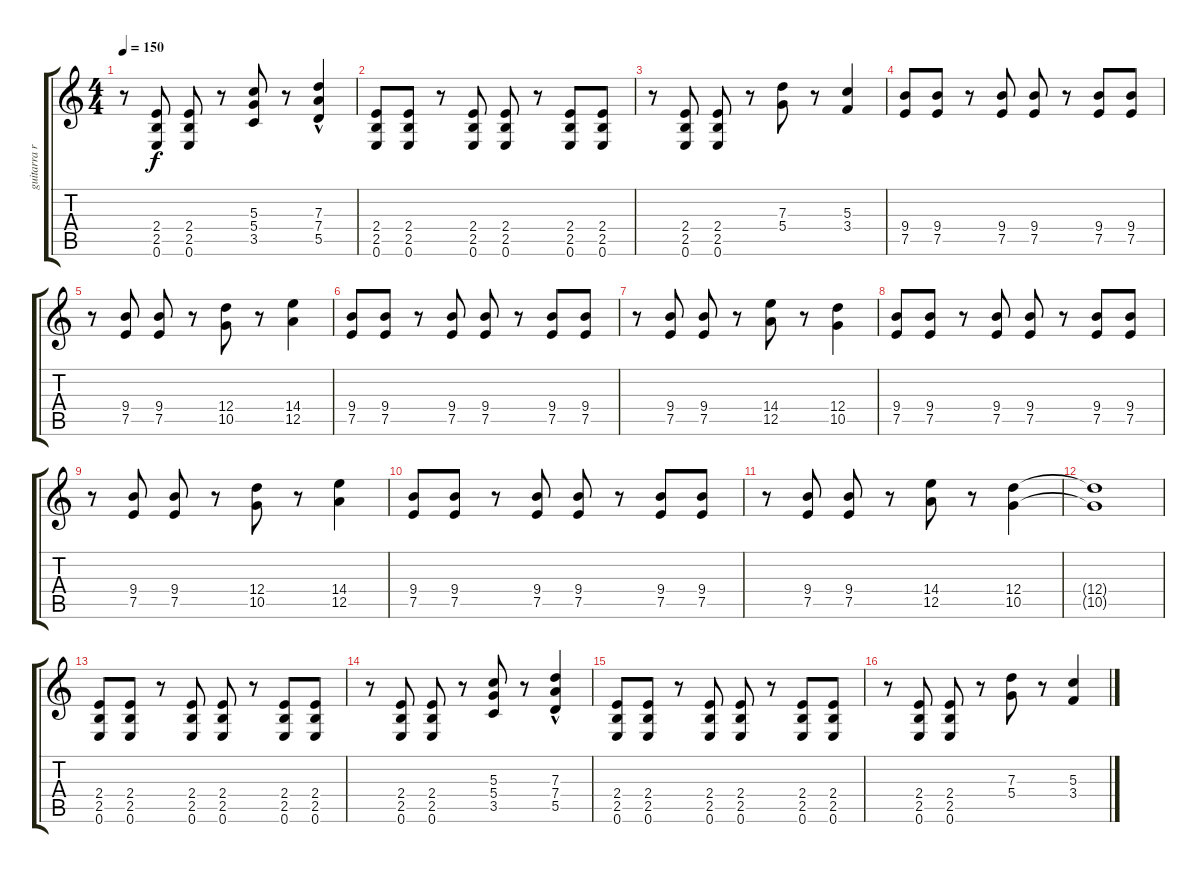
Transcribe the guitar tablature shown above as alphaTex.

\track ("guitarra reef" "guitarra r") {instrument distortionguitar}
\staff {score tabs}
\tuning (E4 B3 G3 D3 A2 E2) {hide}
\ts (4 4)
\tempo 150
\clef g2
\ks c
r.8{dy f} (2.4 2.5 0.6).8 (2.4 2.5 0.6).8 r.8 (5.3 5.4 3.5).8 r.8 (7.3{hac} 7.4 5.5).4 |
(2.4 2.5 0.6).8 (2.4 2.5 0.6).8 r.8 (2.4 2.5 0.6).8 (2.4 2.5 0.6).8 r.8 (2.4 2.5 0.6).8 (2.4 2.5 0.6).8 |
r.8 (2.4 2.5 0.6).8 (2.4 2.5 0.6).8 r.8 (7.3 5.4).8 r.8 (5.3 3.4).4 |
(9.4 7.5).8{balance 16} (9.4 7.5).8 r.8 (9.4 7.5).8 (9.4 7.5).8 r.8 (9.4 7.5).8 (9.4 7.5).8 |
r.8 (9.4 7.5).8 (9.4 7.5).8 r.8 (12.4 10.5).8 r.8 (14.4 12.5).4 |
(9.4 7.5).8{balance 0} (9.4 7.5).8 r.8 (9.4 7.5).8 (9.4 7.5).8 r.8 (9.4 7.5).8 (9.4 7.5).8 |
r.8 (9.4 7.5).8 (9.4 7.5).8 r.8 (14.4 12.5).8 r.8 (12.4 10.5).4 |
(9.4 7.5).8{balance 0} (9.4 7.5).8 r.8 (9.4 7.5).8 (9.4 7.5).8 r.8 (9.4 7.5).8 (9.4 7.5).8 |
r.8 (9.4 7.5).8 (9.4 7.5).8 r.8 (12.4 10.5).8 r.8 (14.4 12.5).4 |
(9.4 7.5).8{balance 0} (9.4 7.5).8 r.8 (9.4 7.5).8 (9.4 7.5).8 r.8 (9.4 7.5).8 (9.4 7.5).8 |
r.8 (9.4 7.5).8 (9.4 7.5).8 r.8 (14.4 12.5).8 r.8 (12.4 10.5).4 |
(12.4{t} 10.5{t}).1 |
(2.4 2.5 0.6).8 (2.4 2.5 0.6).8 r.8 (2.4 2.5 0.6).8 (2.4 2.5 0.6).8 r.8 (2.4 2.5 0.6).8 (2.4 2.5 0.6).8 |
r.8 (2.4 2.5 0.6).8 (2.4 2.5 0.6).8 r.8 (5.3 5.4 3.5).8 r.8 (7.3{hac} 7.4 5.5).4 |
(2.4 2.5 0.6).8 (2.4 2.5 0.6).8 r.8 (2.4 2.5 0.6).8 (2.4 2.5 0.6).8 r.8 (2.4 2.5 0.6).8 (2.4 2.5 0.6).8 |
r.8 (2.4 2.5 0.6).8 (2.4 2.5 0.6).8 r.8 (7.3 5.4).8 r.8 (5.3 3.4).4
